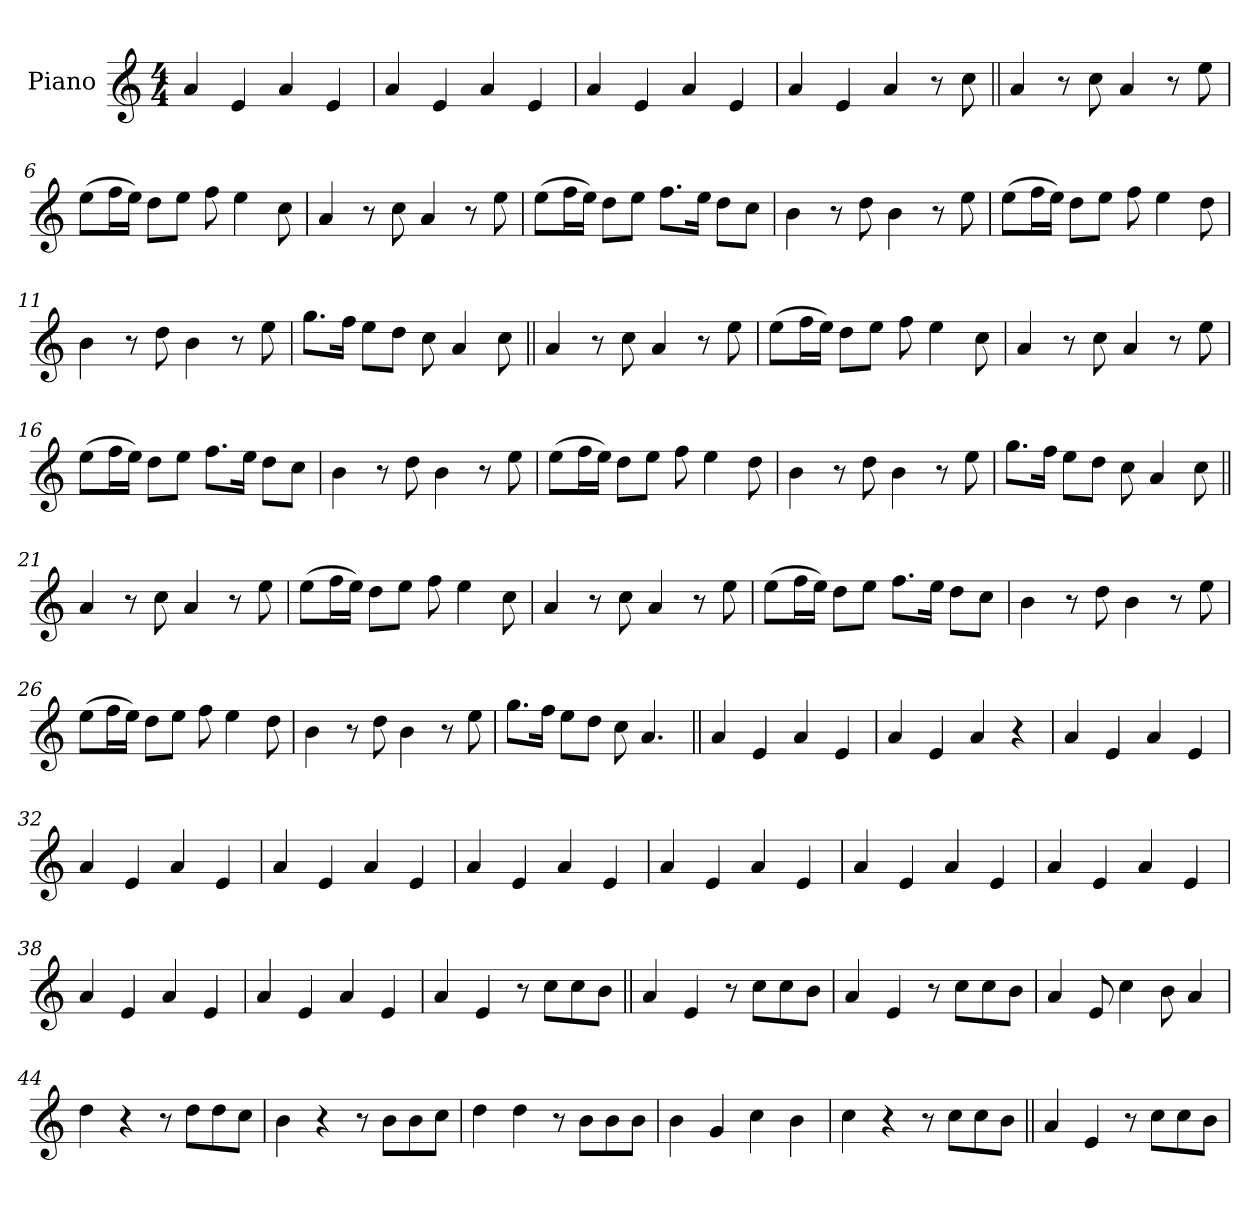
**kern
*part1
*staff1
*I"Piano
*I'Pno.
*clefG2
*k[]
*M4/4
*MM180
=1
4a!
4e!
4a!
4e!
=2
4a!
4e!
4a!
4e!
=3
4a!
4e!
4a!
4e!
=4
4a!
4e!
4a!
8r
8cc
=5||
4a
8r
8cc
4a
8r
8ee
=6
(8eeL
16ffL
16eeJJ)
8ddL
8eeJ
8ff
4ee
8cc
=7
4a
8r
8cc
4a
8r
8ee
=8
(8eeL
16ffL
16eeJJ)
8ddL
8eeJ
8.ffL
16eeJk
8ddL
8ccJ
=9
4b
8r
8dd
4b
8r
8ee
=10
(8eeL
16ffL
16eeJJ)
8ddL
8eeJ
8ff
4ee
8dd
=11
4b
8r
8dd
4b
8r
8ee
=12
8.ggL
16ffJk
8eeL
8ddJ
8cc
4a
8cc
=13||
4a
8r
8cc
4a
8r
8ee
=14
(8eeL
16ffL
16eeJJ)
8ddL
8eeJ
8ff
4ee
8cc
=15
4a
8r
8cc
4a
8r
8ee
=16
(8eeL
16ffL
16eeJJ)
8ddL
8eeJ
8.ffL
16eeJk
8ddL
8ccJ
=17
4b
8r
8dd
4b
8r
8ee
=18
(8eeL
16ffL
16eeJJ)
8ddL
8eeJ
8ff
4ee
8dd
=19
4b
8r
8dd
4b
8r
8ee
=20
8.ggL
16ffJk
8eeL
8ddJ
8cc
4a
8cc
=21||
4a
8r
8cc
4a
8r
8ee
=22
(8eeL
16ffL
16eeJJ)
8ddL
8eeJ
8ff
4ee
8cc
=23
4a
8r
8cc
4a
8r
8ee
=24
(8eeL
16ffL
16eeJJ)
8ddL
8eeJ
8.ffL
16eeJk
8ddL
8ccJ
=25
4b
8r
8dd
4b
8r
8ee
=26
(8eeL
16ffL
16eeJJ)
8ddL
8eeJ
8ff
4ee
8dd
=27
4b
8r
8dd
4b
8r
8ee
=28
8.ggL
16ffJk
8eeL
8ddJ
8cc
4.a
=29||
4a
4e
4a
4e
=30
4a
4e
4a
4r
=31
4a!
4e!
4a!
4e!
=32
4a!
4e!
4a!
4e!
=33
4a!
4e!
4a!
4e!
=34
4a!
4e!
4a!
4e!
=35
4a!
4e!
4a!
4e!
=36
4a!
4e!
4a!
4e!
=37
4a!
4e!
4a!
4e!
=38
4a!
4e!
4a!
4e!
=39
4a!
4e!
4a!
4e!
=40
4a!
4e!
8r
8ccL
8cc
8bJ
=41||
4a
4e
8r
8ccL
8cc
8bJ
=42
4a
4e
8r
8ccL
8cc
8bJ
=43
4a
8e
4cc
8b
4a
=44
4dd
4r
8r
8ddL
8dd
8ccJ
=45
4b
4r
8r
8bL
8b
8ccJ
=46
4dd
4dd
8r
8bL
8b
8bJ
=47
4b
4g
4cc
4b
=48
4cc
4r
8r
8ccL
8cc
8bJ
=49||
4a
4e
8r
8ccL
8cc
8bJ
=
*-
